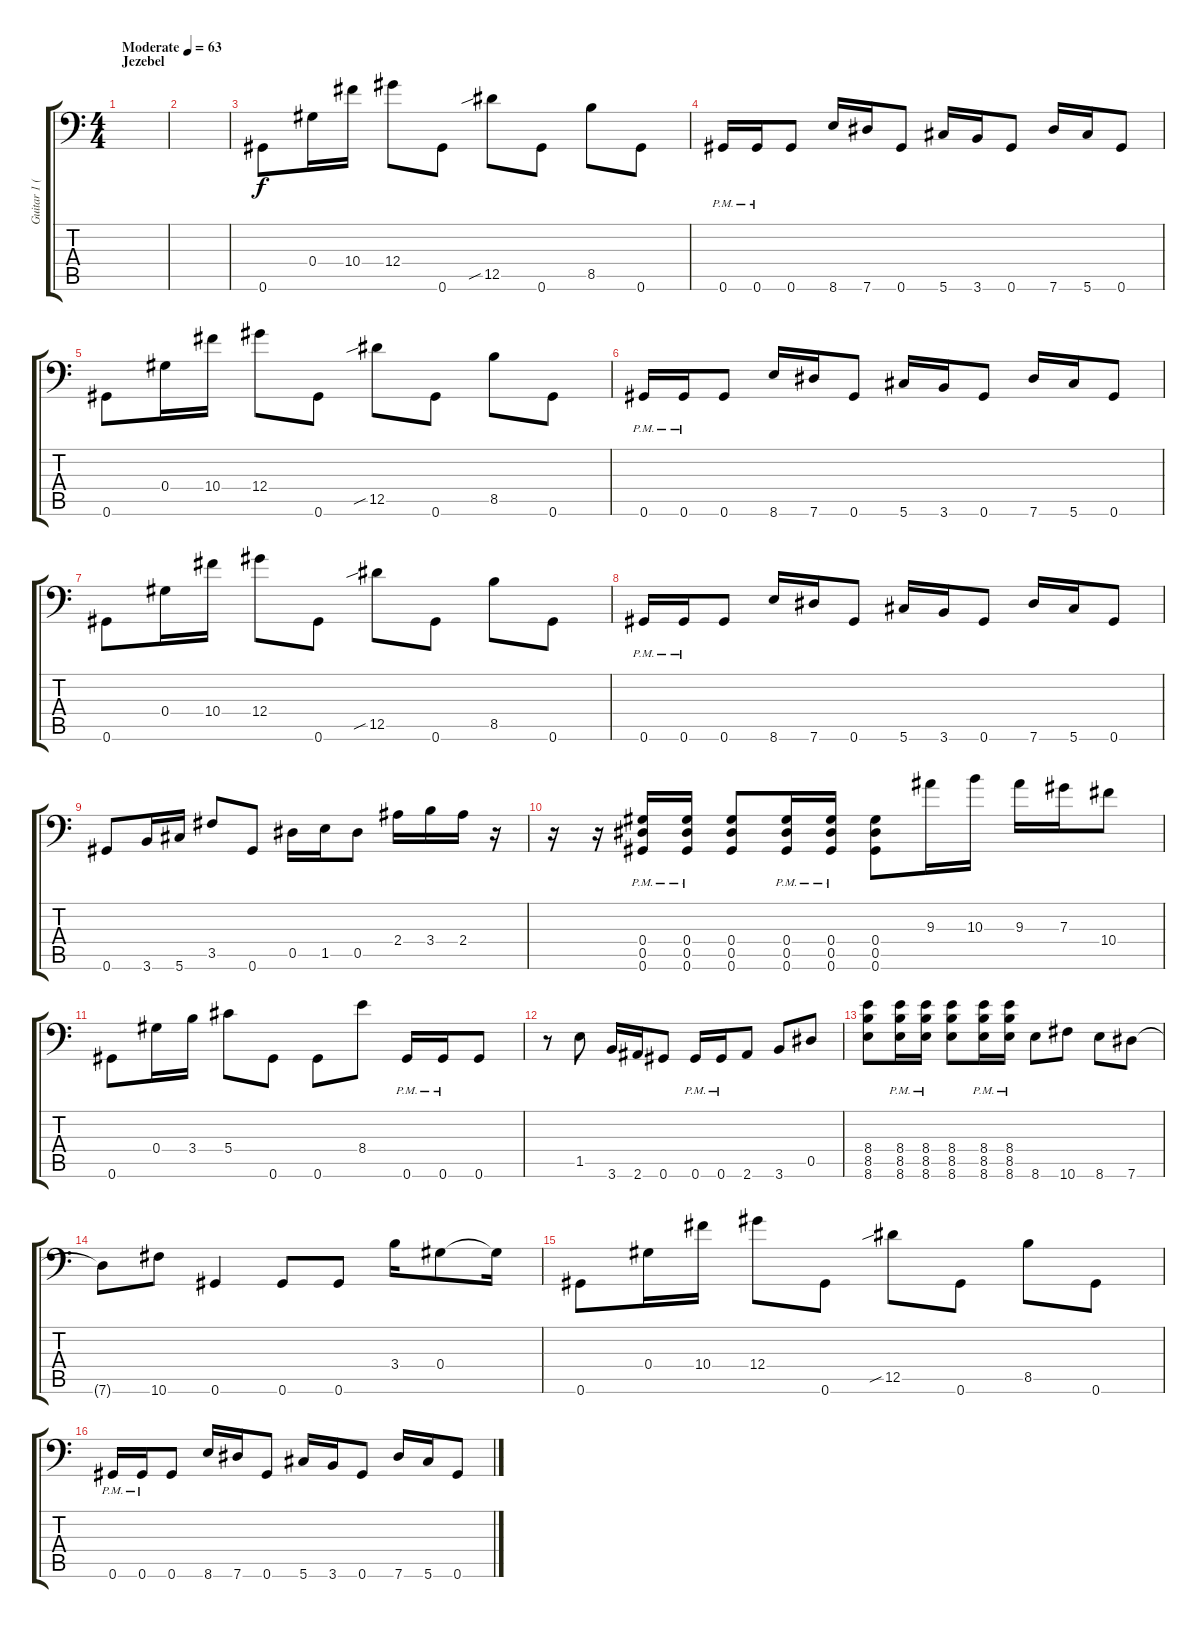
\track ("Guitar 1 (Drop G#)" "Guitar 1 (") {instrument distortionguitar}
\staff {score tabs}
\tuning (Bb3 F3 Db3 Ab2 Eb2 Ab1) {hide}
\ts (4 4)
\section ("" "Jezebel")
\tempo (63 "Moderate")
\tempo 147
\tempo (63 "Moderate")
\clef f4
\ks c
|
|
0.6.8{volume 7} 0.4.16 10.4.16 12.4.8 0.6.8 12.5{sib}.8 0.6.8 8.5.8 0.6.8 |
0.6{pm}.16 0.6{pm}.16 0.6.8 8.6.16 7.6.16 0.6.8 5.6.16 3.6.16 0.6.8 7.6.16 5.6.16 0.6.8 |
0.6.8 0.4.16 10.4.16 12.4.8 0.6.8 12.5{sib}.8 0.6.8 8.5.8 0.6.8 |
0.6{pm}.16 0.6{pm}.16 0.6.8 8.6.16 7.6.16 0.6.8 5.6.16 3.6.16 0.6.8 7.6.16 5.6.16 0.6.8 |
0.6.8 0.4.16 10.4.16 12.4.8 0.6.8 12.5{sib}.8 0.6.8 8.5.8 0.6.8 |
0.6{pm}.16 0.6{pm}.16 0.6.8 8.6.16 7.6.16 0.6.8 5.6.16 3.6.16 0.6.8 7.6.16 5.6.16 0.6.8 |
0.6.8 3.6.16 5.6.16 3.5.8 0.6.8 0.5.16 1.5.16 0.5.8 2.4.16 3.4.16 2.4.16 r.16 |
r.16 r.16 (0.4{pm} 0.5{pm} 0.6{pm}).16 (0.4{pm} 0.5{pm} 0.6{pm}).16 (0.4 0.5 0.6).8 (0.4{pm} 0.5{pm} 0.6{pm}).16 (0.4{pm} 0.5{pm} 0.6{pm}).16 (0.4 0.5 0.6).8 9.3.16 10.3.16 9.3.16 7.3.16 10.4.8 |
0.6.8 0.4.16 3.4.16 5.4.8 0.6.8 0.6.8 8.4.8 0.6{pm}.16 0.6{pm}.16 0.6.8 |
r.8 1.5.8 3.6.16 2.6.16 0.6.8 0.6{pm}.16 0.6{pm}.16 2.6.8 3.6.8 0.5.8 |
(8.4 8.5 8.6).8 (8.4{pm} 8.5{pm} 8.6{pm}).16 (8.4{pm} 8.5{pm} 8.6{pm}).16 (8.4 8.5 8.6).8 (8.4{pm} 8.5{pm} 8.6{pm}).16 (8.4{pm} 8.5{pm} 8.6{pm}).16 8.6.8 10.6.8 8.6.8 7.6.8 |
7.6{t}.8 10.6.8 0.6.4 0.6.8 0.6.8 3.4.16 0.4.8 0.4{t}.16 |
0.6.8 0.4.16 10.4.16 12.4.8 0.6.8 12.5{sib}.8 0.6.8 8.5.8 0.6.8 |
0.6{pm}.16 0.6{pm}.16 0.6.8 8.6.16 7.6.16 0.6.8 5.6.16 3.6.16 0.6.8 7.6.16 5.6.16 0.6.8
